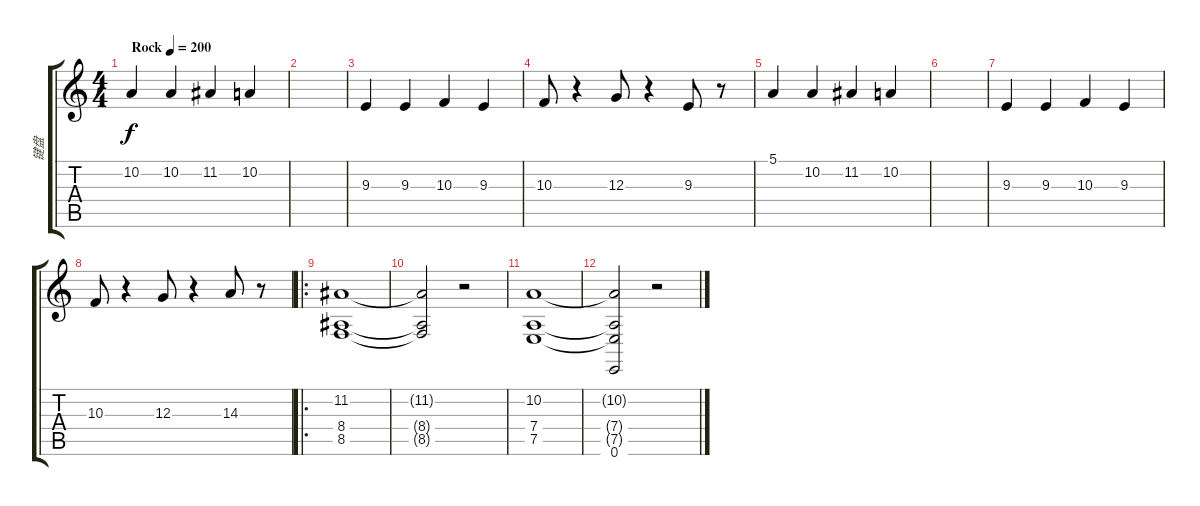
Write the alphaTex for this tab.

\track ("键盘" "键盘") {instrument pad7halo}
\staff {score tabs}
\tuning (E4 B3 G3 D3 A2 E2) {hide}
\ts (4 4)
\tempo (200 "Rock")
\clef g2
\ks c
10.2.4{dy f instrument pad7halo} 10.2.4 11.2.4 10.2.4 |
|
9.3.4 9.3.4 10.3.4 9.3.4 |
10.3.8 r.4 12.3.8 r.4 9.3.8 r.8 |
5.1.4 10.2.4 11.2.4 10.2.4 |
|
9.3.4 9.3.4 10.3.4 9.3.4 |
10.3.8 r.4 12.3.8 r.4 14.3.8 r.8 |
\ro
(11.2 8.4 8.5).1 |
(11.2{t} 8.4{t} 8.5{t}).2 r.2 |
(10.2 7.4 7.5).1 |
(10.2{t} 7.4{t} 7.5{t} 0.6).2 r.2
